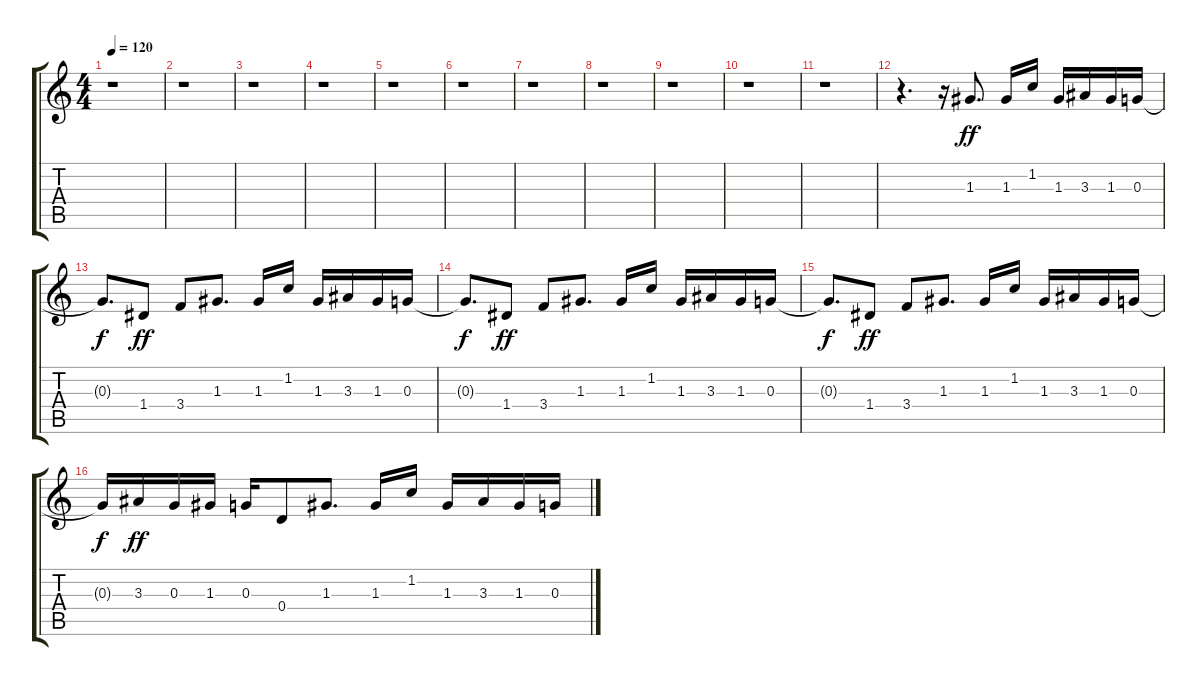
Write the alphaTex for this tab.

\track "" {instrument distortionguitar}
\staff {score tabs}
\tuning (E4 B3 G3 D3 A2 E2) {hide}
\ts (4 4)
\tempo 120
\clef g2
\ks c
r.1{dy ff} |
r.1 |
r.1 |
r.1 |
r.1 |
r.1 |
r.1 |
r.1 |
r.1 |
r.1 |
r.1 |
r.4{d} r.16 1.3.8{d} 1.3.16 1.2.16 1.3.16 3.3.16 1.3.16 0.3.16 |
0.3{t}.8{d dy f} 1.4.8{dy ff} 3.4.8 1.3.8{d} 1.3.16 1.2.16 1.3.16 3.3.16 1.3.16 0.3.16 |
0.3{t}.8{d dy f} 1.4.8{dy ff} 3.4.8 1.3.8{d} 1.3.16 1.2.16 1.3.16 3.3.16 1.3.16 0.3.16 |
0.3{t}.8{d dy f} 1.4.8{dy ff} 3.4.8 1.3.8{d} 1.3.16 1.2.16 1.3.16 3.3.16 1.3.16 0.3.16 |
0.3{t}.16{dy f} 3.3.16{dy ff} 0.3.16 1.3.16 0.3.16 0.4.8 1.3.8{d} 1.3.16 1.2.16 1.3.16 3.3.16 1.3.16 0.3.16
